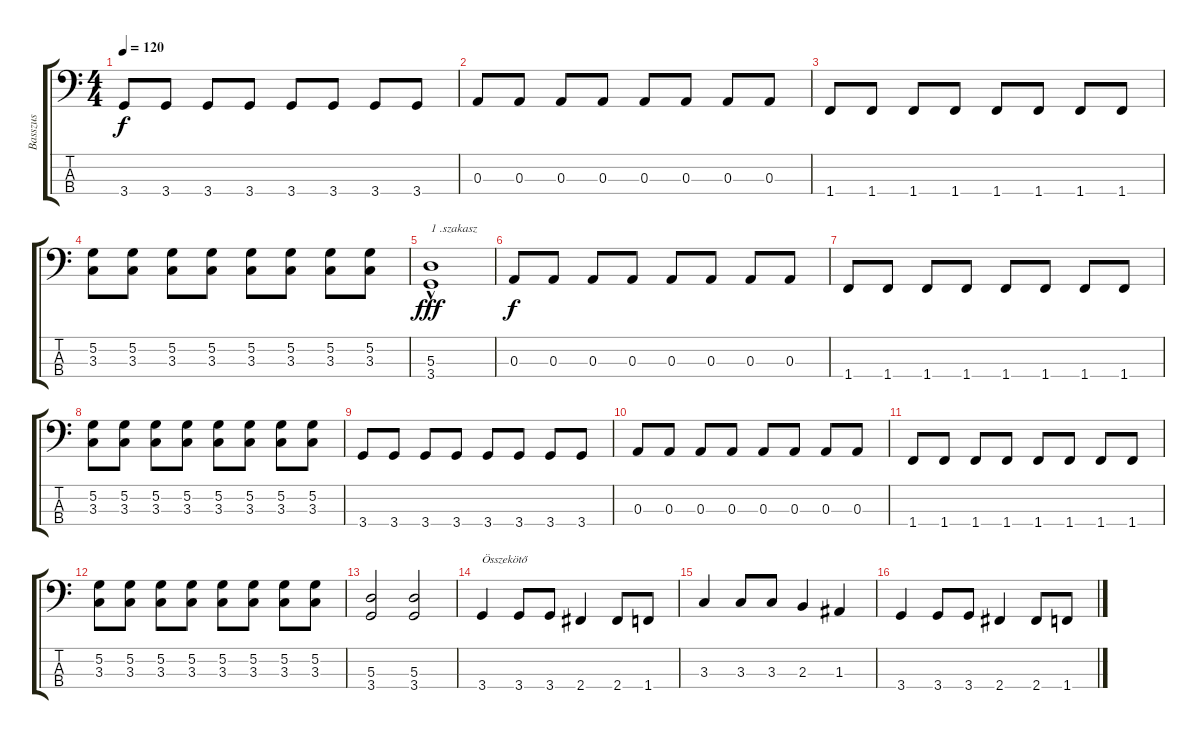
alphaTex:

\track ("Basszus" "Basszus") {instrument electricbassfinger}
\staff {score tabs}
\tuning (G2 D2 A1 E1) {hide}
\ts (4 4)
\tempo 120
\clef f4
\ks c
3.4.8{dy f} 3.4.8 3.4.8 3.4.8 3.4.8 3.4.8 3.4.8 3.4.8 |
0.3.8 0.3.8 0.3.8 0.3.8 0.3.8 0.3.8 0.3.8 0.3.8 |
1.4.8 1.4.8 1.4.8 1.4.8 1.4.8 1.4.8 1.4.8 1.4.8 |
(5.2 3.3).8 (5.2 3.3).8 (5.2 3.3).8 (5.2 3.3).8 (5.2 3.3).8 (5.2 3.3).8 (5.2 3.3).8 (5.2 3.3).8 |
(5.3{hac} 3.4).1{txt "1 .szakasz" dy fff} |
0.3.8{dy f} 0.3.8 0.3.8 0.3.8 0.3.8 0.3.8 0.3.8 0.3.8 |
1.4.8 1.4.8 1.4.8 1.4.8 1.4.8 1.4.8 1.4.8 1.4.8 |
(5.2 3.3).8 (5.2 3.3).8 (5.2 3.3).8 (5.2 3.3).8 (5.2 3.3).8 (5.2 3.3).8 (5.2 3.3).8 (5.2 3.3).8 |
3.4.8 3.4.8 3.4.8 3.4.8 3.4.8 3.4.8 3.4.8 3.4.8 |
0.3.8 0.3.8 0.3.8 0.3.8 0.3.8 0.3.8 0.3.8 0.3.8 |
1.4.8 1.4.8 1.4.8 1.4.8 1.4.8 1.4.8 1.4.8 1.4.8 |
(5.2 3.3).8 (5.2 3.3).8 (5.2 3.3).8 (5.2 3.3).8 (5.2 3.3).8 (5.2 3.3).8 (5.2 3.3).8 (5.2 3.3).8 |
(5.3 3.4).2 (5.3 3.4).2 |
3.4.4{txt "Összekötő"} 3.4.8 3.4.8 2.4.4 2.4.8 1.4.8 |
3.3.4 3.3.8 3.3.8 2.3.4 1.3.4 |
3.4.4 3.4.8 3.4.8 2.4.4 2.4.8 1.4.8
